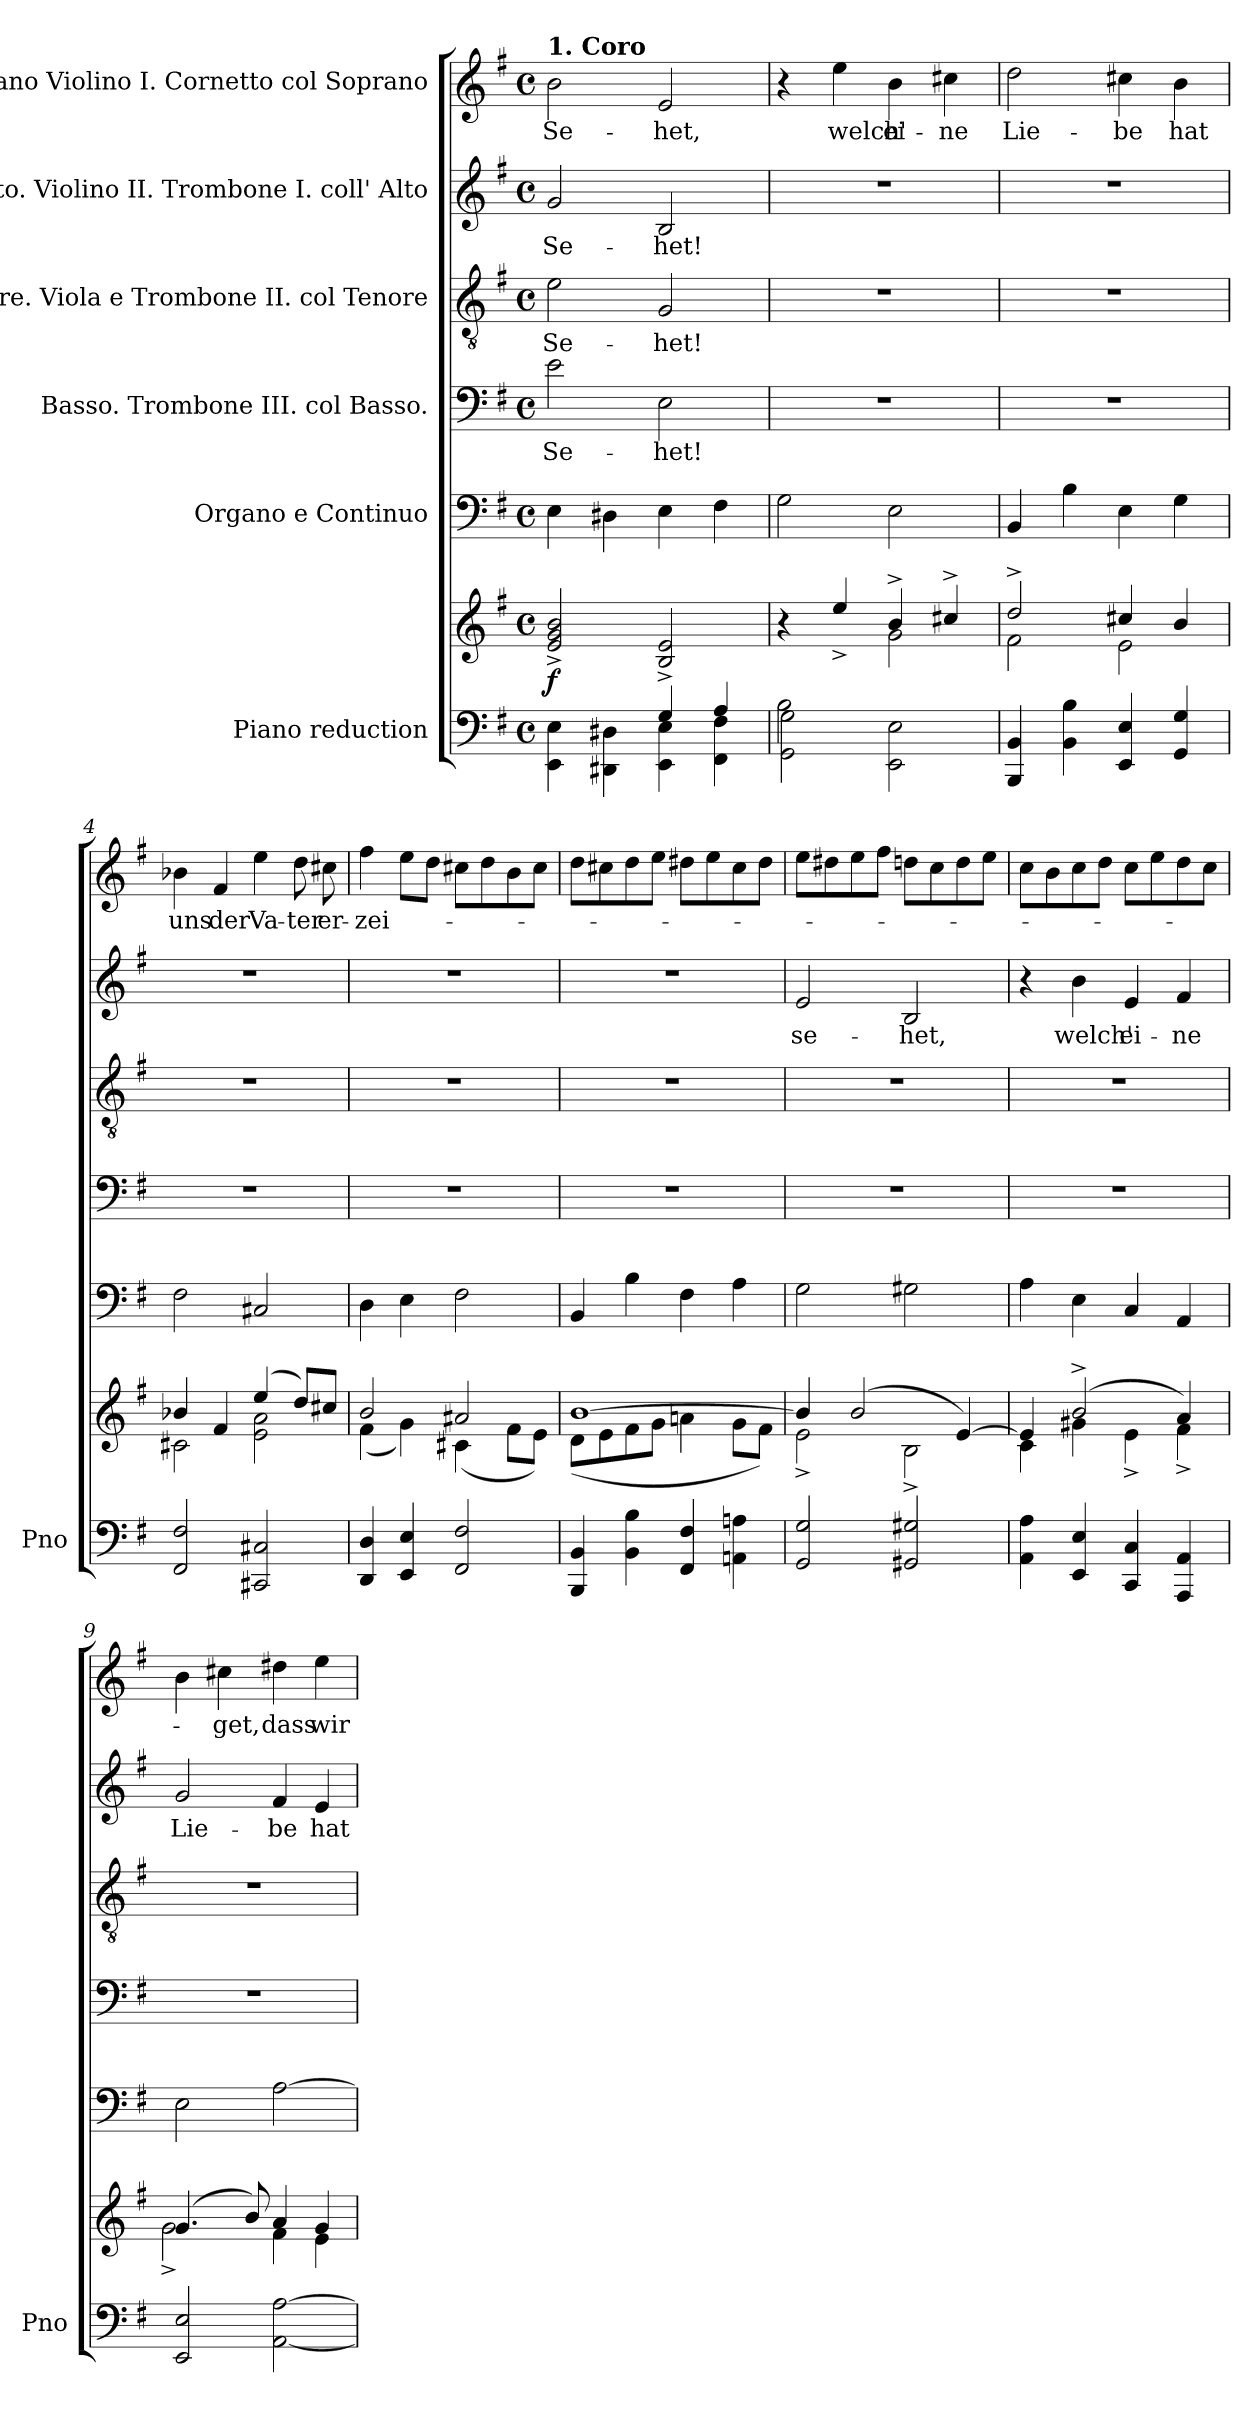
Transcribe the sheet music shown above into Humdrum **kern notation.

**kern	**kern	**dynam	**kern	**kern	**text	**kern	**text	**kern	**text	**kern	**text
*part6	*part6	*part6	*part5	*part4	*part4	*part3	*part3	*part2	*part2	*part1	*part1
*staff7	*staff6	*staff6/7	*staff5	*staff4	*staff4	*staff3	*staff3	*staff2	*staff2	*staff1	*staff1
*I"Piano reduction	*	*	*I"Organo e Continuo	*I"Basso. Trombone III. col Basso.	*	*I"Tenore. Viola e Trombone II. col Tenore	*	*I"Alto. Violino II. Trombone I. coll' Alto	*	*I"Soprano Violino I. Cornetto col Soprano	*
*I'Pno	*	*	*	*	*	*	*	*	*	*	*
*stria5	*stria5	*	*	*	*	*	*	*	*	*	*
*clefF4	*clefG2	*	*clefF4	*clefF4	*	*clefGv2	*	*clefG2	*	*clefG2	*
*k[f#]	*k[f#]	*	*k[f#]	*k[f#]	*	*k[f#]	*	*k[f#]	*	*k[f#]	*
*M4/4	*M4/4	*	*M4/4	*M4/4	*	*M4/4	*	*M4/4	*	*M4/4	*
*met(c)	*met(c)	*	*met(c)	*met(c)	*	*met(c)	*	*met(c)	*	*met(c)	*
=1	=1	=1	=1	=1	=1	=1	=1	=1	=1	=1	=1
*^	*	*	*	*	*	*	*	*	*	*	*
!	!	!	!	!	!	!	!	!	!	!	!LO:TX:a:B:t=1. Coro	!
!	!	!	!LO:DY:b	!	!	!LO:LY:b	!	!LO:LY:b	!	!LO:LY:b	!	!LO:LY:b
2ryy	4EE\ 4E\	2e/^ 2g/^ 2b/^	f	4E\	2e\	Se-	2e\	Se-	2g/	Se-	2b\	Se-
.	4DD#X\ 4D#X\	.	.	4D#X\	.	.	.	.	.	.	.	.
!	!	!	!	!	!	!LO:LY:b	!	!LO:LY:b	!	!LO:LY:b	!	!LO:LY:b
4G/	4EE\ 4E\	2B/^ 2e/^	.	4E\	2E\	het!	2G/	het!	2B/	het!	2e/	het,
4A/	4FF#\ 4F#\	.	.	4F#\	.	.	.	.	.	.	.	.
=2	=2	=2	=2	=2	=2	=2	=2	=2	=2	=2	=2	=2
*	*	*^	*	*	*	*	*	*	*	*	*	*
2B\	2GG\ 2G\	4r	2ryy	.	2G\	1r	.	1r	.	1r	.	4r	.
!	!	!	!	!	!	!	!	!	!	!	!	!	!LO:LY:b
.	.	4ee^/	.	.	.	.	.	.	.	.	.	4ee\	welch'
!	!	!	!	!	!	!	!	!	!	!	!	!	!LO:LY:b
2ryy	2EE\ 2E\	4b^/	2g\	.	2E\	.	.	.	.	.	.	4b\	ei-
!	!	!	!	!	!	!	!	!	!	!	!	!	!LO:LY:b
.	.	4cc#X^/	.	.	.	.	.	.	.	.	.	4cc#X\	-ne
*v	*v	*	*	*	*	*	*	*	*	*	*	*	*
=3	=3	=3	=3	=3	=3	=3	=3	=3	=3	=3	=3	=3
!	!	!	!	!	!	!	!	!	!	!	!	!LO:LY:b
4BBB/ 4BB/	2dd^/	2f#\	.	4BB/	1r	.	1r	.	1r	.	2dd\	Lie-
4BB\ 4B\	.	.	.	4B\	.	.	.	.	.	.	.	.
!	!	!	!	!	!	!	!	!	!	!	!	!LO:LY:b
4EE/ 4E/	4cc#X/	2e\	.	4E\	.	.	.	.	.	.	4cc#X\	be
!	!	!	!	!	!	!	!	!	!	!	!	!LO:LY:b
4GG/ 4G/	4b/	.	.	4G\	.	.	.	.	.	.	4b\	hat
=4	=4	=4	=4	=4	=4	=4	=4	=4	=4	=4	=4	=4
!	!	!	!	!	!	!	!	!	!	!	!	!LO:LY:b
2FF#/ 2F#/	4b-X/	2c#X\	.	2F#\	1r	.	1r	.	1r	.	4b-X\	uns
!	!	!	!	!	!	!	!	!	!	!	!	!LO:LY:b
.	4f#/	.	.	.	.	.	.	.	.	.	4f#/	der
!	!	!	!	!	!	!	!	!	!	!	!	!LO:LY:b
2CC#X/ 2C#X/	(4ee/	2e\ 2a\	.	2C#X/	.	.	.	.	.	.	4ee\	Va-
!	!	!	!	!	!	!	!	!	!	!	!	!LO:LY:b
.	8dd/L)	.	.	.	.	.	.	.	.	.	8dd\	ter
!	!	!	!	!	!	!	!	!	!	!	!	!LO:LY:b
.	8cc#X/J	.	.	.	.	.	.	.	.	.	8cc#X\	er-
=5	=5	=5	=5	=5	=5	=5	=5	=5	=5	=5	=5	=5
!	!	!	!	!	!	!	!	!	!	!	!	!LO:LY:b
4DD/ 4D/	2b/	(4f#\	.	4D\	1r	.	1r	.	1r	.	4ff#\	-zei-
4EE/ 4E/	.	4g\)	.	4E\	.	.	.	.	.	.	8ee\L	.
.	.	.	.	.	.	.	.	.	.	.	8dd\J	.
2FF#/ 2F#/	2a#X/	(4c#X\	.	2F#\	.	.	.	.	.	.	8cc#X\L	.
.	.	.	.	.	.	.	.	.	.	.	8dd\	.
.	.	8f#\L	.	.	.	.	.	.	.	.	8b\	.
.	.	8e\J)	.	.	.	.	.	.	.	.	8cc#\J	.
!!LO:LB:g=z
=6	=6	=6	=6	=6	=6	=6	=6	=6	=6	=6	=6	=6
4BBB/ 4BB/	[1b	(8d\L	.	4BB/	1r	.	1r	.	1r	.	8dd\L	.
.	.	8e\	.	.	.	.	.	.	.	.	8cc#X\	.
4BB\ 4B\	.	8f#\	.	4B\	.	.	.	.	.	.	8dd\	.
.	.	8g\J	.	.	.	.	.	.	.	.	8ee\J	.
4FF#/ 4F#/	.	4an\	.	4F#\	.	.	.	.	.	.	8dd#X\L	.
.	.	.	.	.	.	.	.	.	.	.	8ee\	.
4AAn\ 4An\	.	8g\L	.	4A\	.	.	.	.	.	.	8cc#\	.
.	.	8f#\J)	.	.	.	.	.	.	.	.	8dd#\J	.
=7	=7	=7	=7	=7	=7	=7	=7	=7	=7	=7	=7	=7
!	!	!	!	!	!	!	!	!	!	!LO:LY:b	!	!
2GG/ 2G/	4b/]	2e^\	.	2G\	1r	.	1r	.	2e/	se-	8ee\L	.
.	.	.	.	.	.	.	.	.	.	.	8dd#X\	.
.	(2b/	.	.	.	.	.	.	.	.	.	8ee\	.
.	.	.	.	.	.	.	.	.	.	.	8ff#\J	.
!	!	!	!	!	!	!	!	!	!	!LO:LY:b	!	!
2GG#X/ 2G#X/	.	2B^\	.	2G#X\	.	.	.	.	2B/	het,	8ddn\L	.
.	.	.	.	.	.	.	.	.	.	.	8cc\	.
.	[4e/)	.	.	.	.	.	.	.	.	.	8dd\	.
.	.	.	.	.	.	.	.	.	.	.	8ee\J	.
=8	=8	=8	=8	=8	=8	=8	=8	=8	=8	=8	=8	=8
4AA\ 4A\	4e/]	4c\	.	4A\	1r	.	1r	.	4r	.	8cc\L	.
.	.	.	.	.	.	.	.	.	.	.	8b\	.
!	!	!	!	!	!	!	!	!	!	!LO:LY:b	!	!
4EE/ 4E/	(2b^/	4g#X\	.	4E\	.	.	.	.	4b\	welch'	8cc\	.
.	.	.	.	.	.	.	.	.	.	.	8dd\J	.
!	!	!	!	!	!	!	!	!	!	!LO:LY:b	!	!
4CC/ 4C/	.	4e^\	.	4C/	.	.	.	.	4e/	ei-	8cc\L	.
.	.	.	.	.	.	.	.	.	.	.	8ee\	.
!	!	!	!	!	!	!	!	!	!	!LO:LY:b	!	!
4AAA/ 4AA/	4a/)	4f#^\	.	4AA/	.	.	.	.	4f#/	ne	8dd\	.
.	.	.	.	.	.	.	.	.	.	.	8cc\J	.
=9	=9	=9	=9	=9	=9	=9	=9	=9	=9	=9	=9	=9
!	!	!	!	!	!	!	!	!	!	!LO:LY:b	!	!
2EE/ 2E/	(4.g/	2g^\	.	2E\	1r	.	1r	.	2g/	Lie-	4b\	.
!	!	!	!	!	!	!	!	!	!	!	!	!LO:LY:b
.	.	.	.	.	.	.	.	.	.	.	4cc#X\	get,
.	8b/)	.	.	.	.	.	.	.	.	.	.	.
!	!	!	!	!	!	!	!	!	!	!LO:LY:b	!	!LO:LY:b
[2AA\ [2A\	4a/	4f#\	.	[2A\	.	.	.	.	4f#/	be	4dd#X\	dass
!	!	!	!	!	!	!	!	!	!	!LO:LY:b	!	!LO:LY:b
.	4g/	4e\	.	.	.	.	.	.	4e/	hat	4ee\	wir
*	*v	*v	*	*	*	*	*	*	*	*	*	*
=	=	=	=	=	=	=	=	=	=	=	=
*-	*-	*-	*-	*-	*-	*-	*-	*-	*-	*-	*-
